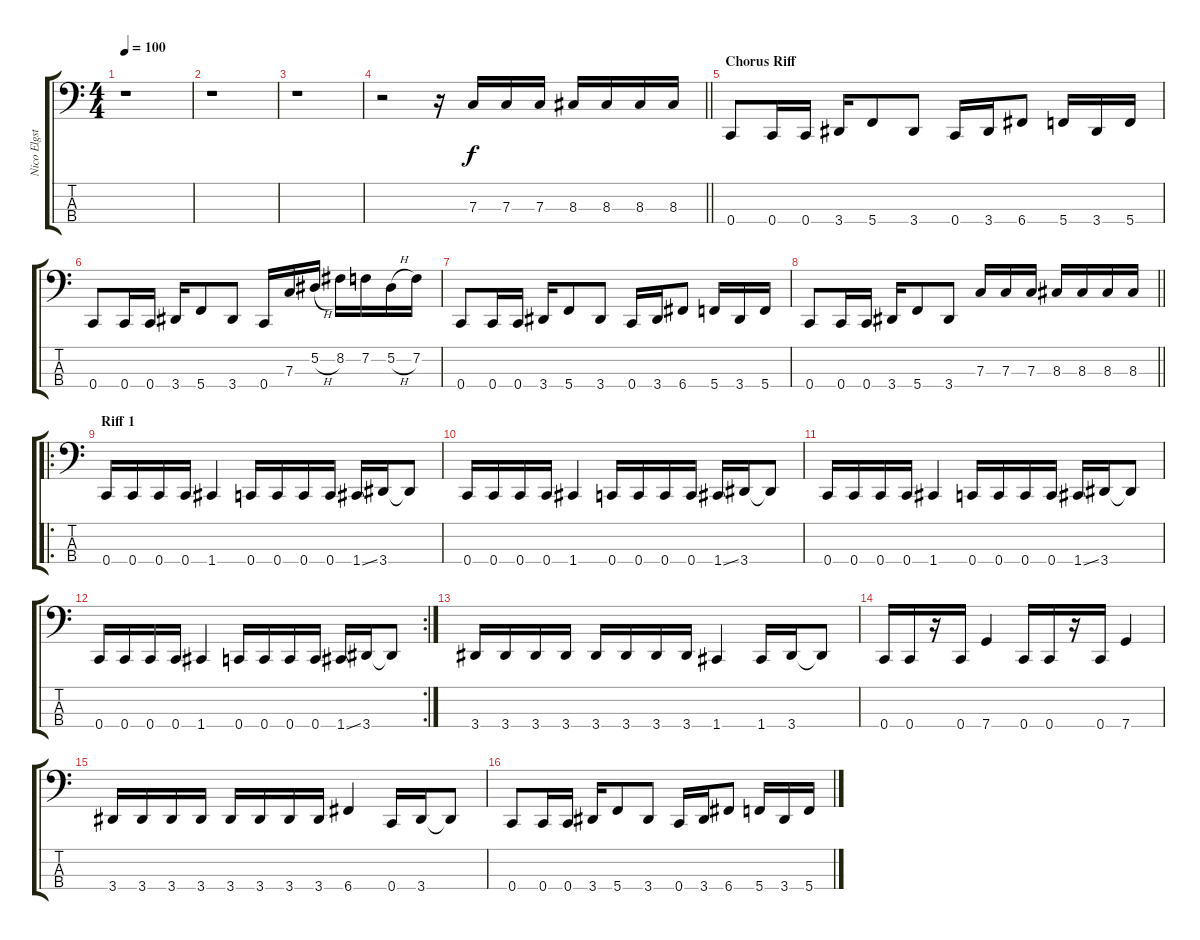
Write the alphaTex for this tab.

\track ("Nico Elgstrand" "Nico Elgst") {instrument electricbasspick}
\staff {score tabs}
\tuning (Eb2 Bb1 F1 C1) {hide}
\ts (4 4)
\tempo 100
\clef f4
\ks c
r.1{dy f instrument electricbasspick} |
r.1 |
r.1 |
\barLineRight lightlight
r.2 r.16 7.3.16 7.3.16 7.3.16 8.3.16 8.3.16 8.3.16 8.3.16 |
\section ("" "Chorus Riff")
0.4.8 0.4.16 0.4.16 3.4.16 5.4.8 3.4.8 0.4.16 3.4.16 6.4.8 5.4.16 3.4.16 5.4.16 |
0.4.8 0.4.16 0.4.16 3.4.16 5.4.8 3.4.8 0.4.16 7.3.16 5.2{h}.16 8.2.16 7.2.16 5.2{h}.16 7.2.16 |
0.4.8 0.4.16 0.4.16 3.4.16 5.4.8 3.4.8 0.4.16 3.4.16 6.4.8 5.4.16 3.4.16 5.4.16 |
\barLineRight lightlight
0.4.8 0.4.16 0.4.16 3.4.16 5.4.8 3.4.8 7.3.16 7.3.16 7.3.16 8.3.16 8.3.16 8.3.16 8.3.16 |
\ro
\section ("" "Riff 1")
0.4.16 0.4.16 0.4.16 0.4.16 1.4.4 0.4.16 0.4.16 0.4.16 0.4.16 1.4{ss}.16 3.4.16 3.4{t}.8 |
0.4.16 0.4.16 0.4.16 0.4.16 1.4.4 0.4.16 0.4.16 0.4.16 0.4.16 1.4{ss}.16 3.4.16 3.4{t}.8 |
0.4.16 0.4.16 0.4.16 0.4.16 1.4.4 0.4.16 0.4.16 0.4.16 0.4.16 1.4{ss}.16 3.4.16 3.4{t}.8 |
\rc 2
0.4.16 0.4.16 0.4.16 0.4.16 1.4.4 0.4.16 0.4.16 0.4.16 0.4.16 1.4{ss}.16 3.4.16 3.4{t}.8 |
3.4.16 3.4.16 3.4.16 3.4.16 3.4.16 3.4.16 3.4.16 3.4.16 1.4.4 1.4.16 3.4.16 3.4{t}.8 |
0.4.16 0.4.16 r.16 0.4.16 7.4.4 0.4.16 0.4.16 r.16 0.4.16 7.4.4 |
3.4.16 3.4.16 3.4.16 3.4.16 3.4.16 3.4.16 3.4.16 3.4.16 6.4.4 0.4.16 3.4.16 3.4{t}.8 |
0.4.8 0.4.16 0.4.16 3.4.16 5.4.8 3.4.8 0.4.16 3.4.16 6.4.8 5.4.16 3.4.16 5.4.16
